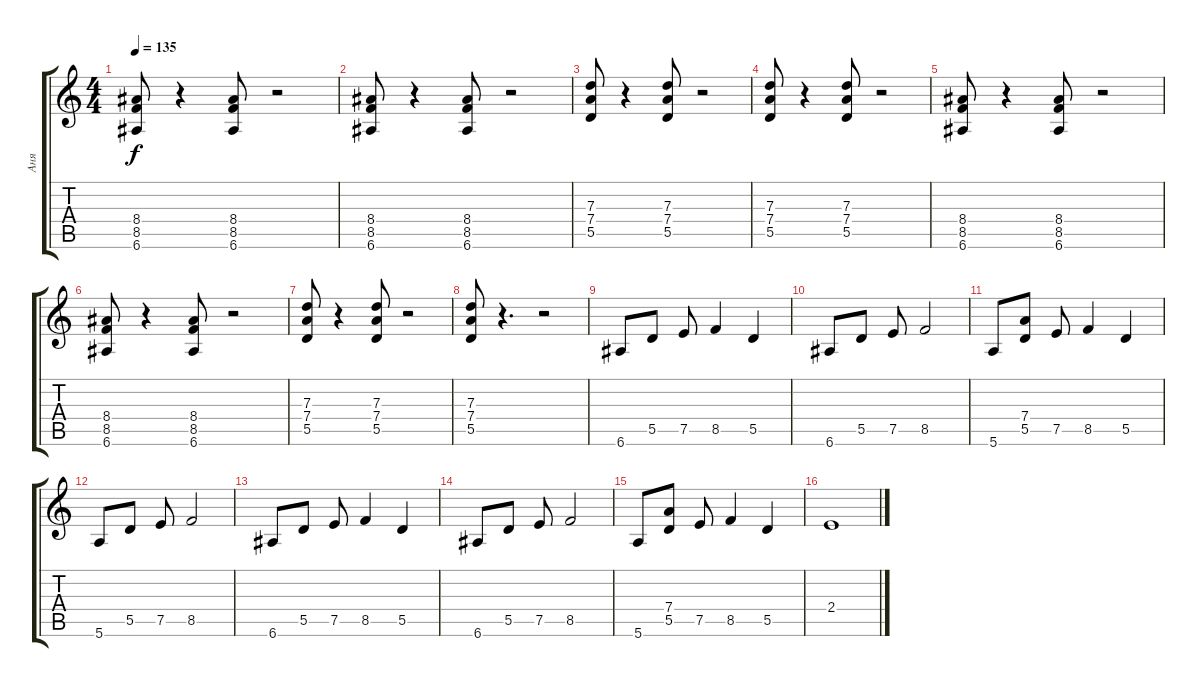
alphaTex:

\track ("Аня" "Аня") {instrument distortionguitar}
\staff {score tabs}
\tuning (E4 B3 G3 D3 A2 E2) {hide}
\ts (4 4)
\tempo 135
\clef g2
\ks c
(8.4 8.5 6.6).8{dy f} r.4 (8.4 8.5 6.6).8 r.2 |
(8.4 8.5 6.6).8 r.4 (8.4 8.5 6.6).8 r.2 |
(7.3 7.4 5.5).8 r.4 (7.3 7.4 5.5).8 r.2 |
(7.3 7.4 5.5).8 r.4 (7.3 7.4 5.5).8 r.2 |
(8.4 8.5 6.6).8 r.4 (8.4 8.5 6.6).8 r.2 |
(8.4 8.5 6.6).8 r.4 (8.4 8.5 6.6).8 r.2 |
(7.3 7.4 5.5).8 r.4 (7.3 7.4 5.5).8 r.2 |
(7.3 7.4 5.5).8 r.4{d} r.2 |
6.6.8 5.5.8 7.5.8 8.5.4 5.5.4 |
6.6.8 5.5.8 7.5.8 8.5.2 |
5.6.8 (7.4 5.5).8 7.5.8 8.5.4 5.5.4 |
5.6.8 5.5.8 7.5.8 8.5.2 |
6.6.8 5.5.8 7.5.8 8.5.4 5.5.4 |
6.6.8 5.5.8 7.5.8 8.5.2 |
5.6.8 (7.4 5.5).8 7.5.8 8.5.4 5.5.4 |
2.4.1
